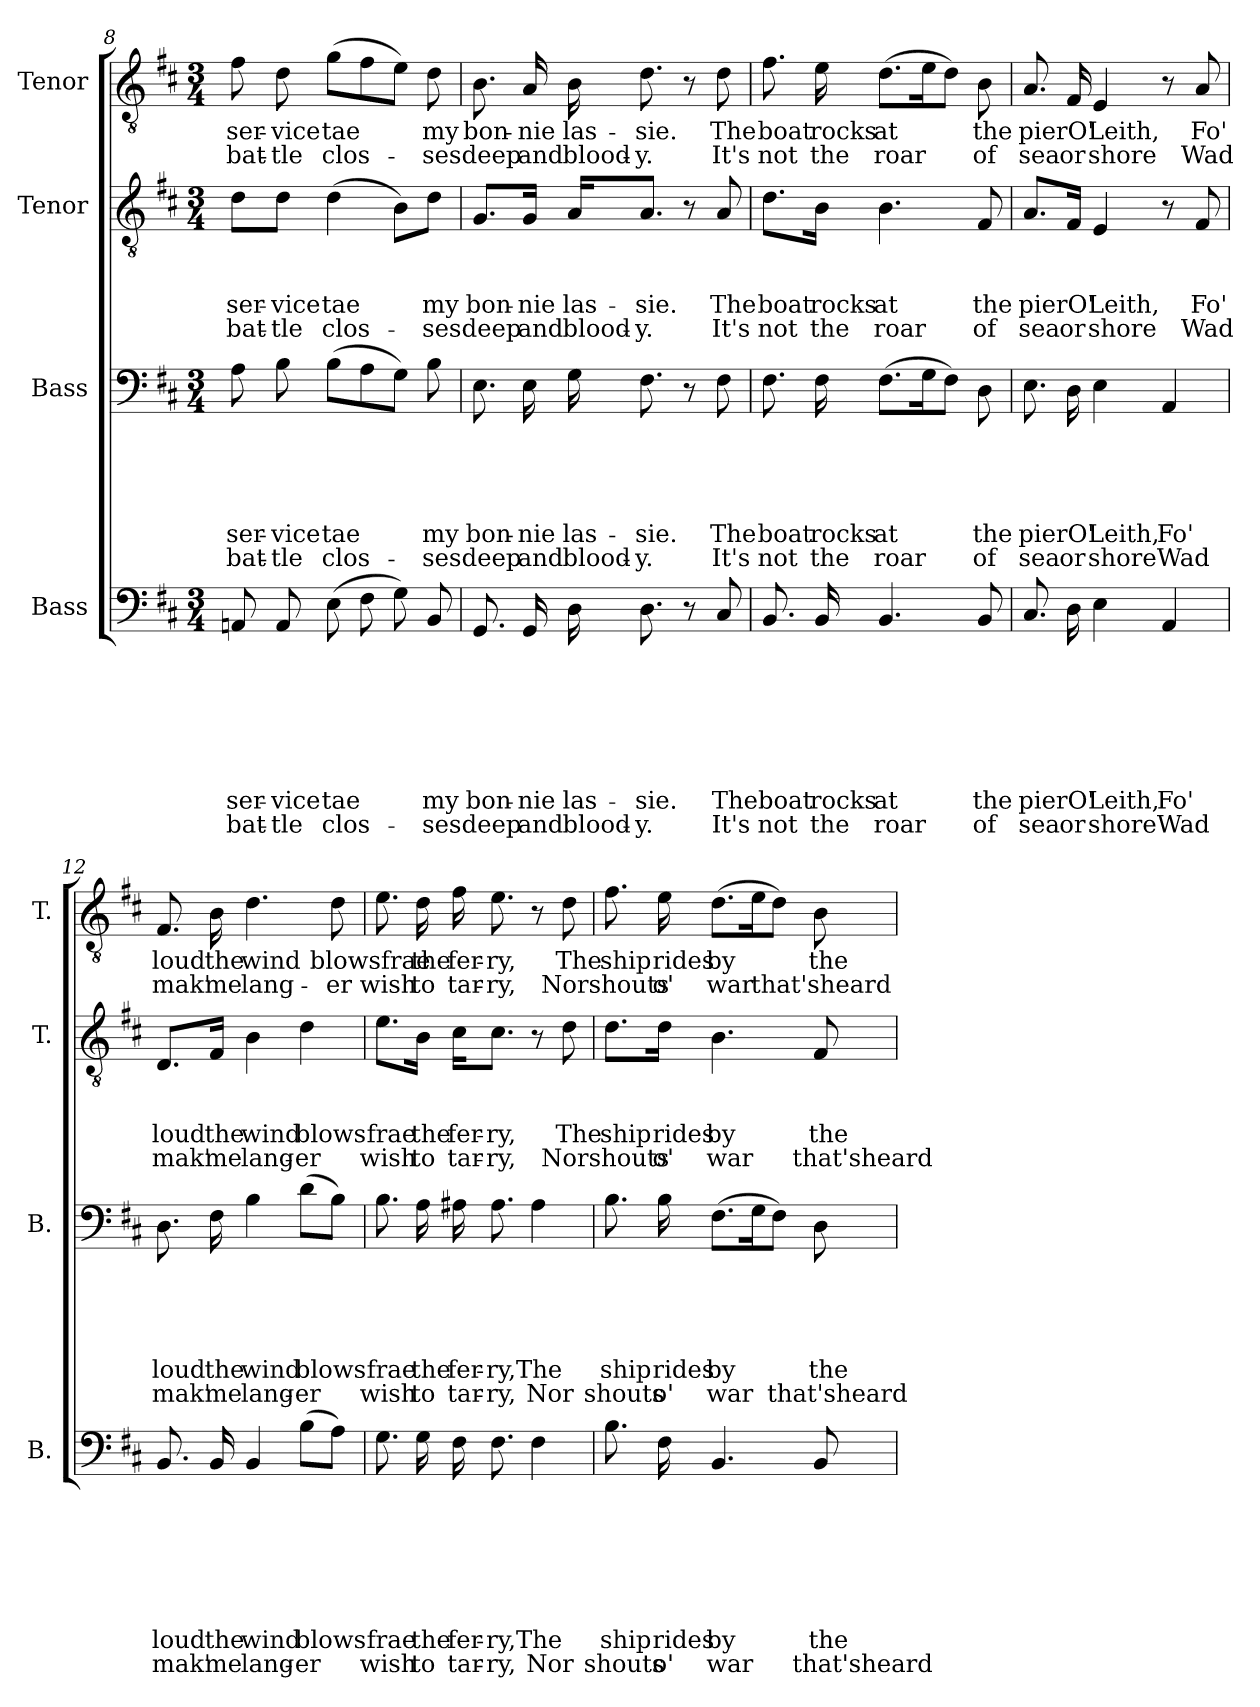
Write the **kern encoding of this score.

**kern	**text	**text	**text	**text	**text	**text	**text	**text	**kern	**text	**text	**text	**text	**text	**text	**kern	**text	**text	**text	**text	**kern	**text	**text
*part4	*part4	*part4	*part4	*part4	*part4	*part4	*part4	*part4	*part3	*part3	*part3	*part3	*part3	*part3	*part3	*part2	*part2	*part2	*part2	*part2	*part1	*part1	*part1
*staff4	*staff4	*staff4	*staff4	*staff4	*staff4	*staff4	*staff4	*staff4	*staff3	*staff3	*staff3	*staff3	*staff3	*staff3	*staff3	*staff2	*staff2	*staff2	*staff2	*staff2	*staff1	*staff1	*staff1
*I"Bass	*	*	*	*	*	*	*	*	*I"Bass	*	*	*	*	*	*	*I"Tenor	*	*	*	*	*I"Tenor	*	*
*I'B.	*	*	*	*	*	*	*	*	*I'B.	*	*	*	*	*	*	*I'T.	*	*	*	*	*I'T.	*	*
*clefF4	*	*	*	*	*	*	*	*	*clefF4	*	*	*	*	*	*	*clefGv2	*	*	*	*	*clefGv2	*	*
*k[f#c#]	*	*	*	*	*	*	*	*	*k[f#c#]	*	*	*	*	*	*	*k[f#c#]	*	*	*	*	*k[f#c#]	*	*
*D:	*	*	*	*	*	*	*	*	*D:	*	*	*	*	*	*	*D:	*	*	*	*	*D:	*	*
*M3/4	*	*	*	*	*	*	*	*	*M3/4	*	*	*	*	*	*	*M3/4	*	*	*	*	*M3/4	*	*
=8	=8	=8	=8	=8	=8	=8	=8	=8	=8	=8	=8	=8	=8	=8	=8	=8	=8	=8	=8	=8	=8	=8	=8
!	!	!	!	!	!	!	!LO:LY:b	!LO:LY:b	!	!	!	!	!	!LO:LY:b	!LO:LY:b	!	!	!	!LO:LY:b	!LO:LY:b	!	!LO:LY:b	!LO:LY:b
8AAn/	.	.	.	.	.	.	ser-	bat-	8A\	.	.	.	.	ser-	bat-	8d\L	.	.	ser-	bat-	8f#\	ser-	bat-
!	!	!	!	!	!	!	!LO:LY:b:rj	!LO:LY:b:rj	!	!	!	!	!	!LO:LY:b:rj	!LO:LY:b:rj	!	!	!	!LO:LY:b:rj	!LO:LY:b:rj	!	!LO:LY:b:rj	!LO:LY:b:rj
8AA/	.	.	.	.	.	.	-vice	-tle	8B\	.	.	.	.	-vice	-tle	8d\J	.	.	-vice	-tle	8d\	-vice	-tle
!	!	!	!	!	!	!	!LO:LY:b	!LO:LY:b	!	!	!	!	!	!LO:LY:b	!LO:LY:b	!	!	!	!LO:LY:b	!LO:LY:b	!	!LO:LY:b	!LO:LY:b
(>8E\	.	.	.	.	.	.	tae	clos-	(>8B\L	.	.	.	.	tae	clos-	(>4d\	.	.	tae	clos-	(>8g\L	tae	clos-
8F#\	.	.	.	.	.	.	.	.	8A\	.	.	.	.	.	.	.	.	.	.	.	8f#\	.	.
8G\)	.	.	.	.	.	.	.	.	8G\J)	.	.	.	.	.	.	8B\L)	.	.	.	.	8e\J)	.	.
!	!	!	!	!	!	!	!LO:LY:b	!LO:LY:b	!	!	!	!	!	!LO:LY:b	!LO:LY:b	!	!	!	!LO:LY:b	!LO:LY:b	!	!LO:LY:b	!LO:LY:b
8BB/	.	.	.	.	.	.	my	-ses	8B\	.	.	.	.	my	-ses	8d\J	.	.	my	-ses	8d\	my	-ses
=9	=9	=9	=9	=9	=9	=9	=9	=9	=9	=9	=9	=9	=9	=9	=9	=9	=9	=9	=9	=9	=9	=9	=9
!	!	!	!	!	!	!	!LO:LY:b	!LO:LY:b	!	!	!	!	!	!LO:LY:b	!LO:LY:b	!	!	!	!LO:LY:b	!LO:LY:b	!	!LO:LY:b	!LO:LY:b
8.GG/	.	.	.	.	.	.	bon-	deep	8.E\	.	.	.	.	bon-	deep	8.G/L	.	.	bon-	deep	8.B\	bon-	deep
!	!	!	!	!	!	!	!LO:LY:b:rj	!LO:LY:b:rj	!	!	!	!	!	!LO:LY:b:rj	!LO:LY:b:rj	!	!	!	!LO:LY:b:rj	!LO:LY:b:rj	!	!LO:LY:b:rj	!LO:LY:b:rj
16GG/	.	.	.	.	.	.	-nie	and	16E\	.	.	.	.	-nie	and	16G/Jk	.	.	-nie	and	16A/	-nie	and
!	!	!	!	!	!	!	!LO:LY:b	!LO:LY:b	!	!	!	!	!	!LO:LY:b	!LO:LY:b	!	!	!	!LO:LY:b	!LO:LY:b	!	!LO:LY:b	!LO:LY:b
16D\	.	.	.	.	.	.	las-	blood-	16G\	.	.	.	.	las-	blood-	16A/KL	.	.	las-	blood-	16B\	las-	blood-
!	!	!	!	!	!	!	!LO:LY:b	!LO:LY:b	!	!	!	!	!	!LO:LY:b	!LO:LY:b	!	!	!	!LO:LY:b	!LO:LY:b	!	!LO:LY:b	!LO:LY:b
8.D\	.	.	.	.	.	.	-sie.	-y.	8.F#\	.	.	.	.	-sie.	-y.	8.A/J	.	.	-sie.	-y.	8.d\	-sie.	-y.
8r	.	.	.	.	.	.	.	.	8r	.	.	.	.	.	.	8r	.	.	.	.	8r	.	.
!	!	!	!	!	!	!	!LO:LY:b	!LO:LY:b	!	!	!	!	!	!LO:LY:b	!LO:LY:b	!	!	!	!LO:LY:b	!LO:LY:b	!	!LO:LY:b	!LO:LY:b
8C#/	.	.	.	.	.	.	Theboat	It's	8F#\	.	.	.	.	The	It's	8A/	.	.	The	It's	8d\	The	It's
=10	=10	=10	=10	=10	=10	=10	=10	=10	=10	=10	=10	=10	=10	=10	=10	=10	=10	=10	=10	=10	=10	=10	=10
!	!	!	!	!	!	!	!	!LO:LY:b	!	!	!	!	!	!LO:LY:b	!LO:LY:b	!	!	!	!LO:LY:b	!LO:LY:b	!	!LO:LY:b	!LO:LY:b
8.BB/	.	.	.	.	.	.	.	not	8.F#\	.	.	.	.	boat	not	8.d\L	.	.	boat	not	8.f#\	boat	not
!	!	!	!	!	!	!	!LO:LY:b	!LO:LY:b	!	!	!	!	!	!LO:LY:b	!LO:LY:b	!	!	!	!LO:LY:b	!LO:LY:b	!	!LO:LY:b	!LO:LY:b
16BB/	.	.	.	.	.	.	rocks	the	16F#\	.	.	.	.	rocks	the	16B\Jk	.	.	rocks	the	16e\	rocks	the
!	!	!	!	!	!	!	!LO:LY:b	!LO:LY:b	!	!	!	!	!	!LO:LY:b	!LO:LY:b	!	!	!	!LO:LY:b	!LO:LY:b	!	!LO:LY:b	!LO:LY:b
4.BB/	.	.	.	.	.	.	at	roar	(>8.F#\L	.	.	.	.	at	roar	4.B\	.	.	at	roar	(>8.d\L	at	roar
.	.	.	.	.	.	.	.	.	16G\k	.	.	.	.	.	.	.	.	.	.	.	16e\k	.	.
.	.	.	.	.	.	.	.	.	8F#\J)	.	.	.	.	.	.	.	.	.	.	.	8d\J)	.	.
!	!	!	!	!	!	!	!LO:LY:b	!LO:LY:b	!	!	!	!	!	!LO:LY:b	!LO:LY:b	!	!	!	!LO:LY:b	!LO:LY:b	!	!LO:LY:b	!LO:LY:b
8BB/	.	.	.	.	.	.	the	of	8D\	.	.	.	.	the	of	8F#/	.	.	the	of	8B\	the	of
!!LO:LB:g=z
=11	=11	=11	=11	=11	=11	=11	=11	=11	=11	=11	=11	=11	=11	=11	=11	=11	=11	=11	=11	=11	=11	=11	=11
!	!	!	!	!	!	!	!LO:LY:b	!LO:LY:b	!	!	!	!	!	!LO:LY:b	!LO:LY:b	!	!	!	!LO:LY:b	!LO:LY:b	!	!LO:LY:b	!LO:LY:b
8.C#/	.	.	.	.	.	.	pierO'	sea	8.E\	.	.	.	.	pierO'	sea	8.A/L	.	.	pierO'	sea	8.A/	pierO'	sea
!	!	!	!	!	!	!	!	!LO:LY:b	!	!	!	!	!	!	!LO:LY:b	!	!	!	!	!LO:LY:b	!	!	!LO:LY:b
16D\	.	.	.	.	.	.	.	or	16D\	.	.	.	.	.	or	16F#/Jk	.	.	.	or	16F#/	.	or
!	!	!	!	!	!	!	!LO:LY:b	!LO:LY:b	!	!	!	!	!	!LO:LY:b	!LO:LY:b	!	!	!	!LO:LY:b	!LO:LY:b	!	!LO:LY:b	!LO:LY:b
4E\	.	.	.	.	.	.	Leith,	shore	4E\	.	.	.	.	Leith,	shore	4E/	.	.	Leith,	shore	4E/	Leith,	shore
!	!	!	!	!	!	!	!LO:LY:b	!LO:LY:b	!	!	!	!	!	!LO:LY:b	!LO:LY:b	!	!	!	!	!	!	!	!
4AA/	.	.	.	.	.	.	Fo'	Wad	4AA/	.	.	.	.	Fo'	Wad	8r	.	.	.	.	8r	.	.
!	!	!	!	!	!	!	!	!	!	!	!	!	!	!	!	!	!	!	!LO:LY:b	!LO:LY:b	!	!LO:LY:b	!LO:LY:b
.	.	.	.	.	.	.	.	.	.	.	.	.	.	.	.	8F#/	.	.	Fo'	Wad	8A/	Fo'	Wad
=12	=12	=12	=12	=12	=12	=12	=12	=12	=12	=12	=12	=12	=12	=12	=12	=12	=12	=12	=12	=12	=12	=12	=12
!	!	!	!	!	!	!	!LO:LY:b	!LO:LY:b	!	!	!	!	!	!LO:LY:b	!LO:LY:b	!	!	!	!LO:LY:b	!LO:LY:b	!	!LO:LY:b	!LO:LY:b
8.BB/	.	.	.	.	.	.	loud	mak'	8.D\	.	.	.	.	loud	mak'	8.D/L	.	.	loud	mak'	8.F#/	loud	mak'
!	!	!	!	!	!	!	!LO:LY:b	!LO:LY:b	!	!	!	!	!	!LO:LY:b	!LO:LY:b	!	!	!	!LO:LY:b	!LO:LY:b	!	!LO:LY:b	!LO:LY:b
16BB/	.	.	.	.	.	.	the	me	16F#\	.	.	.	.	the	me	16F#/Jk	.	.	the	me	16B\	the	me
!	!	!	!	!	!	!	!LO:LY:b	!LO:LY:b	!	!	!	!	!	!LO:LY:b	!LO:LY:b	!	!	!	!LO:LY:b	!LO:LY:b	!	!LO:LY:b	!LO:LY:b
4BB/	.	.	.	.	.	.	wind	lang-	4B\	.	.	.	.	wind	lang-	4B\	.	.	wind	lang-	4.d\	wind	lang-
!	!	!	!	!	!	!	!LO:LY:b	!LO:LY:b	!	!	!	!	!	!LO:LY:b	!LO:LY:b	!	!	!	!LO:LY:b	!LO:LY:b	!	!	!
(>8B\L	.	.	.	.	.	.	blows	-er	(>8d\L	.	.	.	.	blows	-er	4d\	.	.	blows	-er	.	.	.
!	!	!	!	!	!	!	!	!	!	!	!	!	!	!	!	!	!	!	!	!	!	!LO:LY:b	!LO:LY:b
8A\J)	.	.	.	.	.	.	.	.	8B\J)	.	.	.	.	.	.	.	.	.	.	.	8d\	blowsfrae	-er
=13	=13	=13	=13	=13	=13	=13	=13	=13	=13	=13	=13	=13	=13	=13	=13	=13	=13	=13	=13	=13	=13	=13	=13
!	!	!	!	!	!	!	!LO:LY:b	!LO:LY:b	!	!	!	!	!	!LO:LY:b	!LO:LY:b	!	!	!	!LO:LY:b	!LO:LY:b	!	!	!LO:LY:b
8.G\	.	.	.	.	.	.	frae	wish	8.B\	.	.	.	.	frae	wish	8.e\L	.	.	frae	wish	8.e\	.	wish
!	!	!	!	!	!	!	!LO:LY:b	!LO:LY:b	!	!	!	!	!	!LO:LY:b	!LO:LY:b	!	!	!	!LO:LY:b	!LO:LY:b	!	!LO:LY:b	!LO:LY:b
16G\	.	.	.	.	.	.	the	to	16A\	.	.	.	.	the	to	16B\Jk	.	.	the	to	16d\	the	to
!	!	!	!	!	!	!	!LO:LY:b	!LO:LY:b	!	!	!	!	!	!LO:LY:b	!LO:LY:b	!	!	!	!LO:LY:b	!LO:LY:b	!	!LO:LY:b	!LO:LY:b
16F#\	.	.	.	.	.	.	fer-	tar-	16A#X\	.	.	.	.	fer-	tar-	16c#\KL	.	.	fer-	tar-	16f#\	fer-	tar-
!	!	!	!	!	!	!	!LO:LY:b	!LO:LY:b	!	!	!	!	!	!LO:LY:b	!LO:LY:b	!	!	!	!LO:LY:b	!LO:LY:b	!	!LO:LY:b	!LO:LY:b
8.F#\	.	.	.	.	.	.	-ry,The	-ry,	8.A#\	.	.	.	.	-ry,The	-ry,	8.c#\J	.	.	-ry,	-ry,	8.e\	-ry,	-ry,
!	!	!	!	!	!	!	!	!LO:LY:b	!	!	!	!	!	!	!LO:LY:b	!	!	!	!	!	!	!	!
4F#\	.	.	.	.	.	.	.	Nor	4A#\	.	.	.	.	.	Nor	8r	.	.	.	.	8r	.	.
!	!	!	!	!	!	!	!	!	!	!	!	!	!	!	!	!	!	!	!LO:LY:b	!LO:LY:b	!	!LO:LY:b	!LO:LY:b
.	.	.	.	.	.	.	.	.	.	.	.	.	.	.	.	8d\	.	.	The	Norshouts	8d\	The	Norshouts
=14	=14	=14	=14	=14	=14	=14	=14	=14	=14	=14	=14	=14	=14	=14	=14	=14	=14	=14	=14	=14	=14	=14	=14
!	!	!	!	!	!	!	!LO:LY:b	!LO:LY:b	!	!	!	!	!	!LO:LY:b	!LO:LY:b	!	!	!	!LO:LY:b	!	!	!LO:LY:b	!
8.B\	.	.	.	.	.	.	ship	shouts	8.B\	.	.	.	.	ship	shouts	8.d\L	.	.	ship	.	8.f#\	ship	.
!	!	!	!	!	!	!	!LO:LY:b	!LO:LY:b	!	!	!	!	!	!LO:LY:b	!LO:LY:b	!	!	!	!LO:LY:b	!LO:LY:b	!	!LO:LY:b	!LO:LY:b
16F#\	.	.	.	.	.	.	rides	o'	16B\	.	.	.	.	rides	o'	16d\Jk	.	.	rides	o'	16e\	rides	o'
!	!	!	!	!	!	!	!LO:LY:b	!LO:LY:b	!	!	!	!	!	!LO:LY:b	!LO:LY:b	!	!	!	!LO:LY:b	!LO:LY:b	!	!LO:LY:b	!LO:LY:b
4.BB/	.	.	.	.	.	.	by	war	(>8.F#\L	.	.	.	.	by	war	4.B\	.	.	by	war	(>8.d\L	by	war
.	.	.	.	.	.	.	.	.	16G\k	.	.	.	.	.	.	.	.	.	.	.	16e\k	.	.
!	!	!	!	!	!	!	!	!	!	!	!	!	!	!	!LO:LY:b	!	!	!	!	!	!	!	!LO:LY:b
.	.	.	.	.	.	.	.	.	8F#\J)	.	.	.	.	.	that'sheard	.	.	.	.	.	8d\J)	.	that'sheard
!	!	!	!	!	!	!	!LO:LY:b	!LO:LY:b	!	!	!	!	!	!LO:LY:b	!	!	!	!	!LO:LY:b	!LO:LY:b	!	!LO:LY:b	!
8BB/	.	.	.	.	.	.	the	that'sheard	8D\	.	.	.	.	the	.	8F#/	.	.	the	that'sheard	8B\	the	.
=	=	=	=	=	=	=	=	=	=	=	=	=	=	=	=	=	=	=	=	=	=	=	=
*-	*-	*-	*-	*-	*-	*-	*-	*-	*-	*-	*-	*-	*-	*-	*-	*-	*-	*-	*-	*-	*-	*-	*-
